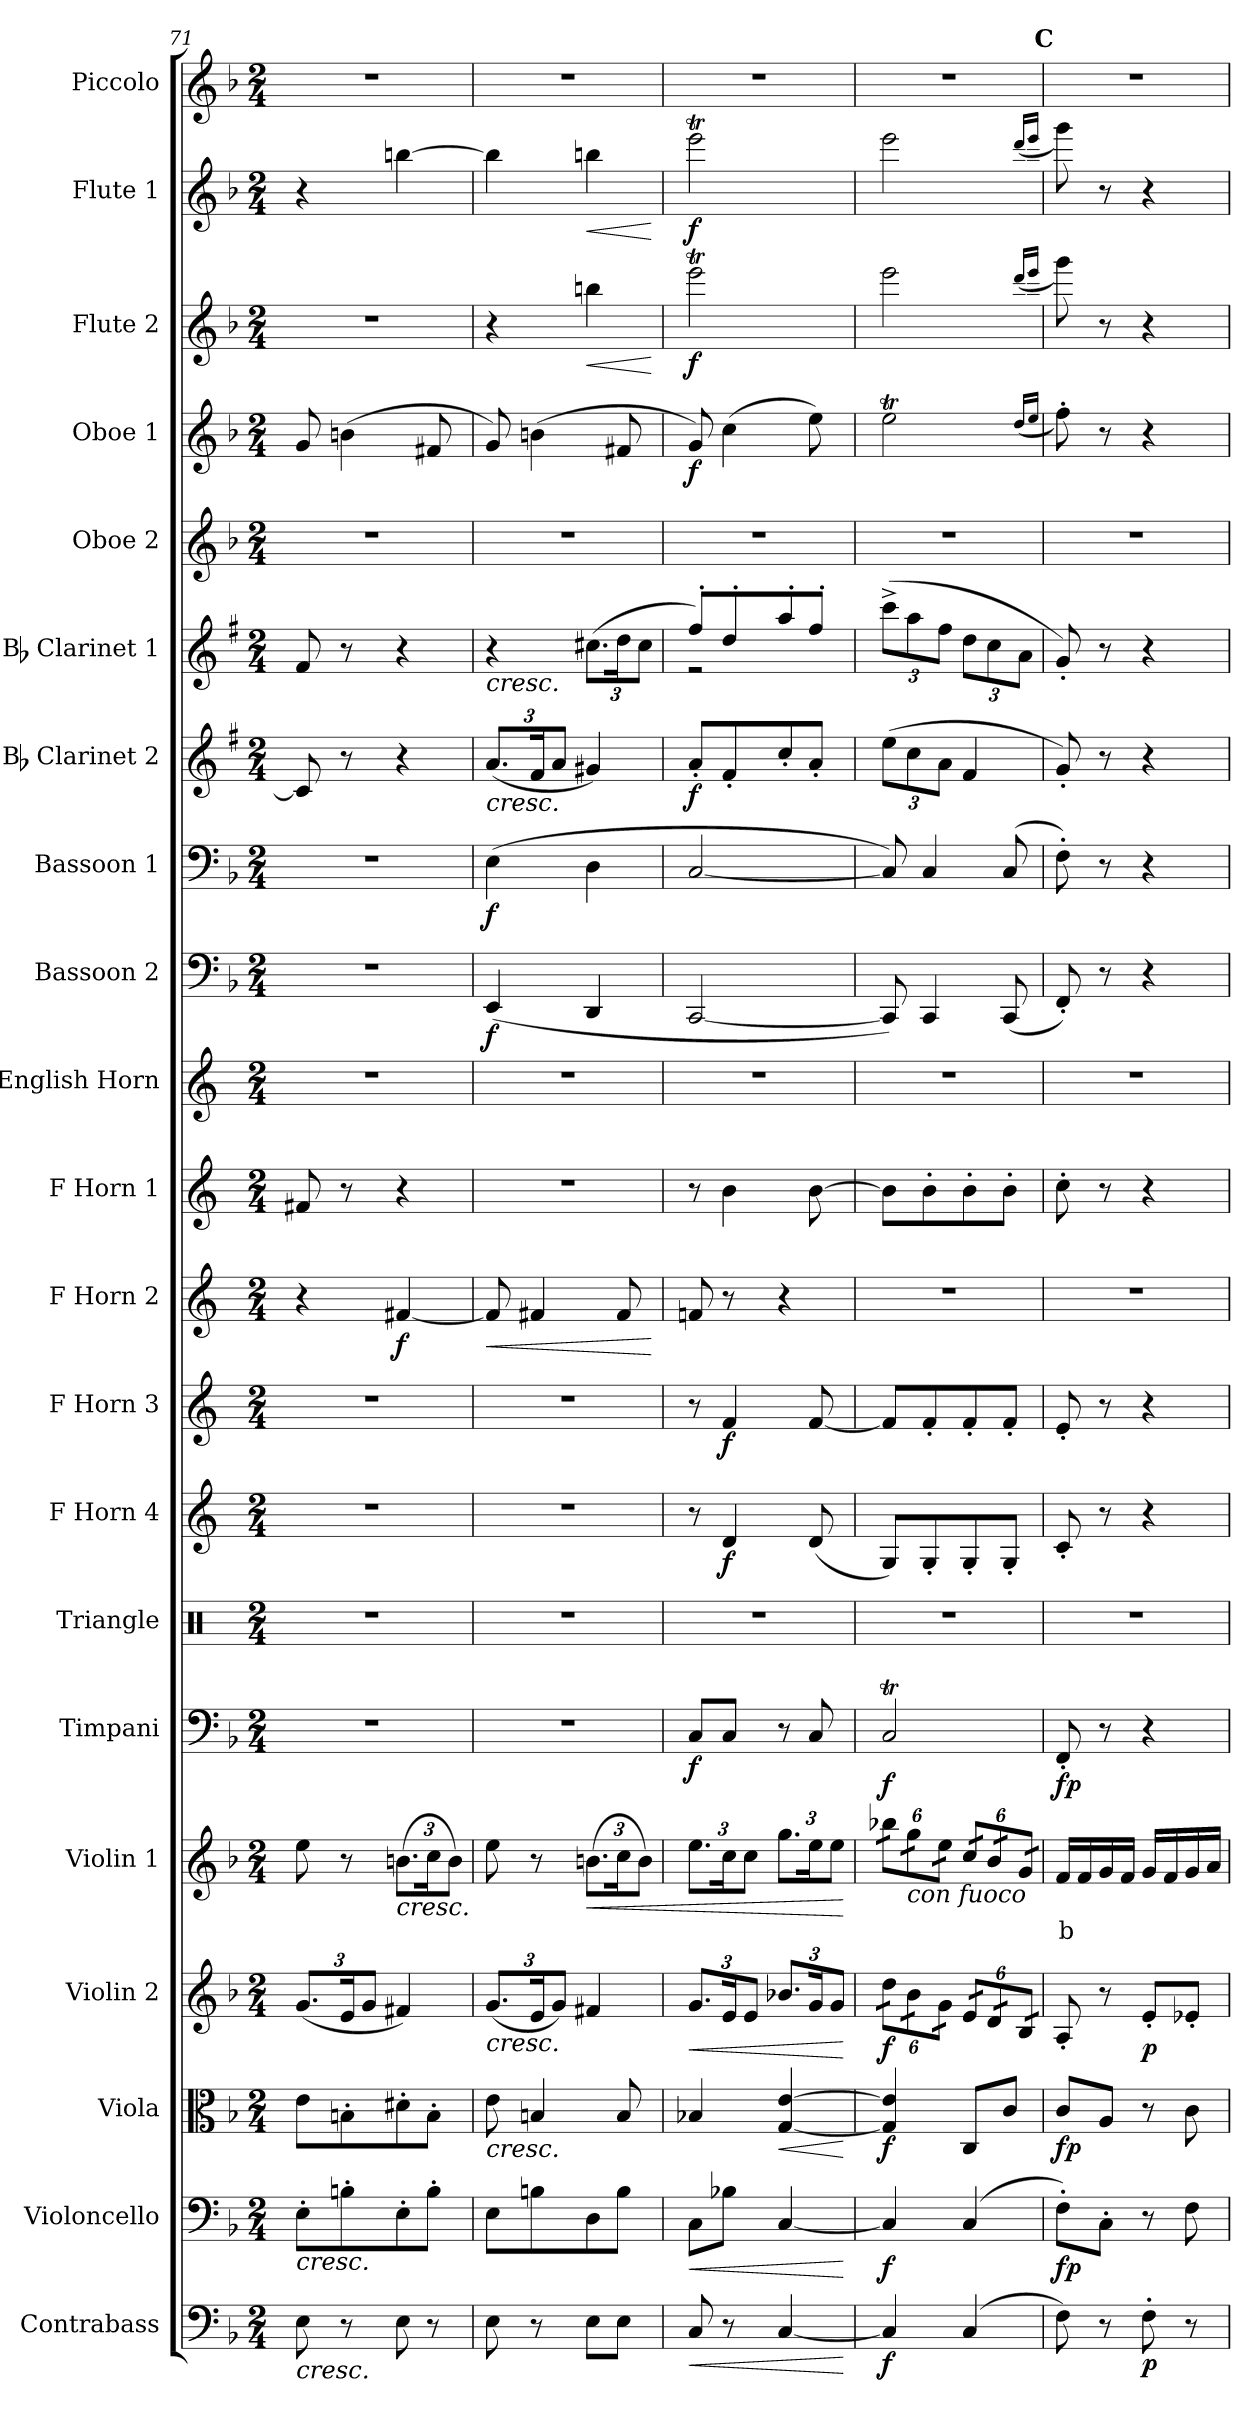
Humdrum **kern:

**kern	**dynam	**kern	**dynam	**kern	**dynam	**kern	**dynam	**kern	**text	**dynam	**kern	**dynam	**kern	**kern	**dynam	**kern	**dynam	**kern	**dynam	**kern	**kern	**kern	**dynam	**kern	**dynam	**kern	**dynam	**kern	**dynam	**kern	**kern	**dynam	**kern	**dynam	**kern	**dynam	**kern
*part21	*part21	*part20	*part20	*part19	*part19	*part18	*part18	*part17	*part17	*part17	*part16	*part16	*part15	*part14	*part14	*part13	*part13	*part12	*part12	*part11	*part10	*part9	*part9	*part8	*part8	*part7	*part7	*part6	*part6	*part5	*part4	*part4	*part3	*part3	*part2	*part2	*part1
*staff21	*staff21	*staff20	*staff20	*staff19	*staff19	*staff18	*staff18	*staff17	*staff17	*staff17	*staff16	*staff16	*staff15	*staff14	*staff14	*staff13	*staff13	*staff12	*staff12	*staff11	*staff10	*staff9	*staff9	*staff8	*staff8	*staff7	*staff7	*staff6	*staff6	*staff5	*staff4	*staff4	*staff3	*staff3	*staff2	*staff2	*staff1
*I"Contrabass	*	*I"Violoncello	*	*I"Viola	*	*I"Violin 2	*	*I"Violin 1	*	*	*I"Timpani	*	*I"Triangle	*I"F Horn 4	*	*I"F Horn 3	*	*I"F Horn 2	*	*I"F Horn 1	*I"English Horn	*I"Bassoon 2	*	*I"Bassoon 1	*	*I"Bb Clarinet 2	*	*I"Bb Clarinet 1	*	*I"Oboe 2	*I"Oboe 1	*	*I"Flute 2	*	*I"Flute 1	*	*I"Piccolo
*I'Cb	*	*I'Vc	*	*I'Vla	*	*I'Vln 2	*	*I'Vln 1	*	*	*I'Timp	*	*I'Tri	*I'Hn 4	*	*I'Hn 3	*	*I'Hn 2	*	*I'Hn 1	*I'E Hn	*I'Bsn 2	*	*I'Bsn 1	*	*I'Cl 2	*	*I'Cl 1	*	*I'Ob 2	*I'Ob 1	*	*I'Fl 2	*	*I'Fl 1	*	*I'Picc
*clefF4	*	*clefF4	*	*clefC3	*	*clefG2	*	*clefG2	*	*	*clefF4	*	*clefX	*clefG2	*	*clefG2	*	*clefG2	*	*clefG2	*clefG2	*clefF4	*	*clefF4	*	*clefG2	*	*clefG2	*	*clefG2	*clefG2	*	*clefG2	*	*clefG2	*	*clefG2
*ITrd7c12	*	*	*	*	*	*	*	*	*	*	*	*	*	*ITrd4c7	*	*ITrd4c7	*	*ITrd4c7	*	*ITrd4c7	*ITrd4c7	*	*	*	*	*ITrd1c2	*	*ITrd1c2	*	*	*	*	*	*	*	*	*ITrd-7c-12
*k[b-]	*	*k[b-]	*	*k[b-]	*	*k[b-]	*	*k[b-]	*	*	*k[b-]	*	*k[]	*k[b-]	*	*k[b-]	*	*k[b-]	*	*k[b-]	*k[b-]	*k[b-]	*	*k[b-]	*	*k[b-]	*	*k[b-]	*	*k[b-]	*k[b-]	*	*k[b-]	*	*k[b-]	*	*k[b-]
*M2/4	*	*M2/4	*	*M2/4	*	*M2/4	*	*M2/4	*	*	*M2/4	*	*M2/4	*M2/4	*	*M2/4	*	*M2/4	*	*M2/4	*M2/4	*M2/4	*	*M2/4	*	*M2/4	*	*M2/4	*	*M2/4	*M2/4	*	*M2/4	*	*M2/4	*	*M2/4
*	*	*	*	*	*	*Xbrackettup	*	*	*	*	*	*	*	*	*	*	*	*	*	*	*	*	*	*	*	*	*	*	*	*	*	*	*	*	*	*	*
=71	=71	=71	=71	=71	=71	=71	=71	=71	=71	=71	=71	=71	=71	=71	=71	=71	=71	=71	=71	=71	=71	=71	=71	=71	=71	=71	=71	=71	=71	=71	=71	=71	=71	=71	=71	=71	=71
!	!	!LO:TX:b:i:t=cresc.	!	!	!	!	!	!	!	!	!	!	!	!	!	!	!	!	!	!	!	!	!	!	!	!	!	!	!	!	!	!	!	!	!	!	!
!LO:TX:b:i:t=cresc.	!	!	!	!	!	!	!	!	!	!	!	!	!	!	!	!	!	!	!	!	!	!	!	!	!	!	!	!	!	!	!	!	!	!	!	!	!
8EE\	.	8E'\L	.	8e\L	.	(12.g/L	.	8ee\	.	.	2r	.	2r	2r	.	2r	.	4r	.	8Bn/	2r	2r	.	2r	.	8B/]	.	8e/	.	2r	8g/	.	2r	.	4r	.	2r
8r	.	8Bn'\	.	8Bn'\	.	24e/K	.	8r	.	.	.	.	.	.	.	.	.	.	.	8r	.	.	.	.	.	8r	.	8r	.	.	(4bn\	.	.	.	.	.	.
.	.	.	.	.	.	12g/J	.	.	.	.	.	.	.	.	.	.	.	.	.	.	.	.	.	.	.	.	.	.	.	.	.	.	.	.	.	.	.
!	!	!	!	!	!	!	!	!LO:TX:b:i:t=cresc.	!	!	!	!	!	!	!	!	!	!	!	!	!	!	!	!	!	!	!	!	!	!	!	!	!	!	!	!	!
!	!	!	!	!	!	!	!	!	!	!	!	!	!	!	!	!	!	!	!LO:DY:b	!	!	!	!	!	!	!	!	!	!	!	!	!	!	!	!	!	!
8EE\	.	8E'\	.	8d#X'\	.	4f#X/)	.	(12.bn\L	.	.	.	.	.	.	.	.	.	[4Bn/	f	4r	.	.	.	.	.	4r	.	4r	.	.	.	.	.	.	[4bbn\	.	.
8r	.	8B'\J	.	8B'\J	.	.	.	24cc\K	.	.	.	.	.	.	.	.	.	.	.	.	.	.	.	.	.	.	.	.	.	.	8f#X/	.	.	.	.	.	.
.	.	.	.	.	.	.	.	12b\J)	.	.	.	.	.	.	.	.	.	.	.	.	.	.	.	.	.	.	.	.	.	.	.	.	.	.	.	.	.
=72	=72	=72	=72	=72	=72	=72	=72	=72	=72	=72	=72	=72	=72	=72	=72	=72	=72	=72	=72	=72	=72	=72	=72	=72	=72	=72	=72	=72	=72	=72	=72	=72	=72	=72	=72	=72	=72
!	!	!	!	!	!	!	!	!	!	!	!	!	!	!	!	!	!	!	!LO:HP:b	!	!	!	!	!	!	!	!	!	!	!	!	!	!	!	!	!	!
*	*	*	*	*	*	*	*	*	*	*	*	*	*	*	*	*	*	*	*	*	*	*	*	*	*	*Xbrackettup	*	*	*	*	*	*	*	*	*	*	*
!	!	!	!	!	!	!	!	!	!	!	!	!	!	!	!	!	!	!	!	!	!	!	!	!	!	!	!	!LO:TX:b:i:t=cresc.	!	!	!	!	!	!	!	!	!
!	!	!	!	!	!	!	!	!	!	!	!	!	!	!	!	!	!	!	!	!	!	!	!	!	!	!LO:TX:b:i:t=cresc.	!	!	!	!	!	!	!	!	!	!	!
!	!	!	!	!	!	!LO:TX:b:i:t=cresc.	!	!	!	!	!	!	!	!	!	!	!	!	!	!	!	!	!	!	!	!	!	!	!	!	!	!	!	!	!	!	!
!	!	!	!	!LO:TX:b:i:t=cresc.	!	!	!	!	!	!	!	!	!	!	!	!	!	!	!	!	!	!	!	!	!	!	!	!	!	!	!	!	!	!	!	!	!
!	!	!	!	!	!	!	!	!	!	!	!	!	!	!	!	!	!	!	!	!	!	!	!LO:DY:b	!	!LO:DY:b	!	!	!	!	!	!	!	!	!	!	!	!
8EE\	.	8E\L	.	8e\	.	(12.g/L	.	8ee\	.	.	2r	.	2r	2r	.	2r	.	8B/]	<	2r	2r	(<4EE/	f	(<4E\	f	(12.g/L	.	4r	.	2r	8g/)	.	4r	.	4bb\]	.	2r
8r	.	8Bn\	.	4Bn/	.	24e/K	.	8r	.	.	.	.	.	.	.	.	.	4Bn/	.	.	.	.	.	.	.	24e/K	.	.	.	.	(4bn\	.	.	.	.	.	.
.	.	.	.	.	.	12g/J)	.	.	.	.	.	.	.	.	.	.	.	.	.	.	.	.	.	.	.	12g/J	.	.	.	.	.	.	.	.	.	.	.
!	!	!	!	!	!	!	!	!	!	!LO:HP:b	!	!	!	!	!	!	!	!	!	!	!	!	!	!	!	!	!	!	!	!	!	!	!	!LO:HP:b	!	!LO:HP:b	!
8EE\L	.	8D\	.	.	.	4f#X/	.	(12.bn\L	.	<	.	.	.	.	.	.	.	.	.	.	.	4DD/	.	4D\	.	4f#X/)	.	(12.bn\L	.	.	.	.	4bbn\	<	4bbn\	<	.
8EE\J	.	8B\J	.	8B/	.	.	.	24cc\K	.	.	.	.	.	.	.	.	.	8B/	.	.	.	.	.	.	.	.	.	24cc\K	.	.	8f#X/	.	.	.	.	.	.
.	.	.	.	.	.	.	.	12b\J)	.	.	.	.	.	.	.	.	.	.	.	.	.	.	.	.	.	.	.	12b\J	.	.	.	.	.	.	.	.	.
.	.	.	.	.	.	.	.	.	.	.	.	.	.	.	.	.	.	.	[	.	.	.	.	.	.	.	.	.	.	.	.	.	.	[	.	[	.
=73	=73	=73	=73	=73	=73	=73	=73	=73	=73	=73	=73	=73	=73	=73	=73	=73	=73	=73	=73	=73	=73	=73	=73	=73	=73	=73	=73	=73	=73	=73	=73	=73	=73	=73	=73	=73	=73
!	!LO:HP:b	!	!LO:HP:b	!	!	!	!LO:HP:b	!	!	!	!	!	!	!	!	!	!	!	!	!	!	!	!	!	!	!	!	!	!	!	!	!	!	!	!	!	!
*	*	*	*	*	*	*	*	*Xbrackettup	*	*	*	*	*	*	*	*	*	*	*	*	*	*	*	*	*	*	*	*	*	*	*	*	*	*	*	*	*
*	*	*	*	*	*	*	*	*	*	*	*	*	*	*	*	*	*	*	*	*	*	*	*	*	*	*	*	*^	*	*	*	*	*	*	*	*	*
!	!	!	!	!	!	!	!	!	!	!	!	!LO:DY:b	!	!	!	!	!	!	!	!	!	!	!	!	!	!	!LO:DY:b	!	!	!LO:DY:b	!	!	!LO:DY:b	!	!LO:DY:b	!	!LO:DY:b	!
8CC/	<	8C\L	<	4B-X/	.	12.g/L	<	12.ee\L	.	.	8C/L	f	2r	8r	.	8r	.	8B-X/	.	8r	2r	[2CC/	.	[2C/	.	8g'/L	f	8ee'/L)	2r	f	2r	8g/)	f	2eeet\	f	2eeet\	f	2r
!	!	!	!	!	!	!	!	!	!	!	!	!	!	!	!LO:DY:b	!	!LO:DY:b	!	!	!	!	!	!	!	!	!	!	!	!	!	!	!	!	!	!	!	!	!
8r	.	8B-X\J	.	.	.	24e/K	.	24cc\K	.	.	8C/J	.	.	4G/	f	4B-/	f	8r	.	4e\	.	.	.	.	.	8e'/	.	8cc'/	.	.	.	(4cc\	.	.	.	.	.	.
.	.	.	.	.	.	12e/J	.	12cc\J	.	.	.	.	.	.	.	.	.	.	.	.	.	.	.	.	.	.	.	.	.	.	.	.	.	.	.	.	.	.
!	!	!	!	!	!LO:HP:b	!	!	!	!	!	!	!	!	!	!	!	!	!	!	!	!	!	!	!	!	!	!	!	!	!	!	!	!	!	!	!	!	!
[4CC/	.	[4C/	.	[4G/ [4e/	<	12.b-X/L	.	12.gg\L	.	.	8r	.	.	.	.	.	.	4r	.	.	.	.	.	.	.	8b-'/	.	8gg'/	.	.	.	.	.	.	.	.	.	.
.	.	.	.	.	.	24g/K	.	24ee\K	.	.	8C/	.	.	(8G/	.	[8B-/	.	.	.	[8e\	.	.	.	.	.	8g'/J	.	8ee'/J	.	.	.	8ee\)	.	.	.	.	.	.
.	.	.	.	.	.	12g/J	.	12ee\J	.	.	.	.	.	.	.	.	.	.	.	.	.	.	.	.	.	.	.	.	.	.	.	.	.	.	.	.	.	.
*	*	*	*	*	*	*	*	*	*	*	*	*	*	*	*	*	*	*	*	*	*	*	*	*	*	*	*	*v	*v	*	*	*	*	*	*	*	*	*
.	[	.	[	.	[	.	[	.	.	[	.	.	.	.	.	.	.	.	.	.	.	.	.	.	.	.	.	.	.	.	.	.	.	.	.	.	.
=74	=74	=74	=74	=74	=74	=74	=74	=74	=74	=74	=74	=74	=74	=74	=74	=74	=74	=74	=74	=74	=74	=74	=74	=74	=74	=74	=74	=74	=74	=74	=74	=74	=74	=74	=74	=74	=74
*	*	*	*	*	*	*	*	*brackettup	*	*	*	*	*	*	*	*	*	*	*	*	*	*	*	*	*	*	*	*Xbrackettup	*	*	*	*	*	*	*	*	*
!	!LO:DY:b	!	!LO:DY:b	!	!LO:DY:b	!	!LO:DY:b	!	!	!LO:DY:b	!	!	!	!	!	!	!	!	!	!	!	!	!	!	!	!	!	!	!	!	!	!	!	!	!	!	!
*	*	*	*	*	*	*tremolo	*	*	*	*	*	*	*	*	*	*	*	*	*	*	*	*	*	*	*	*	*	*	*	*	*	*	*	*	*	*	*
*	*	*	*	*	*	*	*	*tremolo	*	*	*	*	*	*	*	*	*	*	*	*	*	*	*	*	*	*	*	*	*	*	*	*	*	*	*	*	*
4CC/]	f	4C/]	f	4G/] 4e/]	f	24dd\LL	f	24bb-X\LL	.	f	2CT/	.	2r	8C/L)	.	8B-/L]	.	2r	.	8e\L]	2r	8CC/])	.	8C/])	.	(12dd\L	.	(12bb-^\L	.	2r	2eet\	.	2eeeTTT\	.	2eeeTTT\	.	2r
.	.	.	.	.	.	24dd\	.	24bb-X\	.	.	.	.	.	.	.	.	.	.	.	.	.	.	.	.	.	.	.	.	.	.	.	.	.	.	.	.	.
!	!	!	!	!	!	!	!	!LO:TX:b:i:t=con fuoco	!	!	!	!	!	!	!	!	!	!	!	!	!	!	!	!	!	!	!	!	!	!	!	!	!	!	!	!	!
.	.	.	.	.	.	24b-\	.	24gg\	.	.	.	.	.	.	.	.	.	.	.	.	.	.	.	.	.	12b-\	.	12gg\	.	.	.	.	.	.	.	.	.
.	.	.	.	.	.	24b-\	.	24gg\	.	.	.	.	.	8C'/	.	8B-'/	.	.	.	8e'\	.	4CC/	.	4C/	.	.	.	.	.	.	.	.	.	.	.	.	.
.	.	.	.	.	.	24g\	.	24ee\	.	.	.	.	.	.	.	.	.	.	.	.	.	.	.	.	.	12g\J	.	12ee\J	.	.	.	.	.	.	.	.	.
.	.	.	.	.	.	24g\JJ	.	24ee\JJ	.	.	.	.	.	.	.	.	.	.	.	.	.	.	.	.	.	.	.	.	.	.	.	.	.	.	.	.	.
(>4CC/	.	(>4C/	.	8C/L	.	24e/LL	.	24cc/LL	.	.	.	.	.	8C'/	.	8B-'/	.	.	.	8e'\	.	.	.	.	.	4e/	.	12cc\L	.	.	.	.	.	.	.	.	.
.	.	.	.	.	.	24e/	.	24cc/	.	.	.	.	.	.	.	.	.	.	.	.	.	.	.	.	.	.	.	.	.	.	.	.	.	.	.	.	.
.	.	.	.	.	.	24d/	.	24b-/	.	.	.	.	.	.	.	.	.	.	.	.	.	.	.	.	.	.	.	12b-\	.	.	.	.	.	.	.	.	.
.	.	.	.	8c/J	.	24d/	.	24b-/	.	.	.	.	.	8C'/J	.	8B-'/J	.	.	.	8e'\J	.	(8CC/	.	(8C/	.	.	.	.	.	.	.	.	.	.	.	.	.
.	.	.	.	.	.	24B-/	.	24g/	.	.	.	.	.	.	.	.	.	.	.	.	.	.	.	.	.	.	.	12g\J	.	.	.	.	.	.	.	.	.
.	.	.	.	.	.	24B-/JJ	.	24g/JJ	.	.	.	.	.	.	.	.	.	.	.	.	.	.	.	.	.	.	.	.	.	.	.	.	.	.	.	.	.
*	*	*	*	*	*	*	*	*Xtremolo	*	*	*	*	*	*	*	*	*	*	*	*	*	*	*	*	*	*	*	*	*	*	*	*	*	*	*	*	*
*	*	*	*	*	*	*Xtremolo	*	*	*	*	*	*	*	*	*	*	*	*	*	*	*	*	*	*	*	*	*	*	*	*	*	*	*	*	*	*	*
.	.	.	.	.	.	.	.	.	.	.	.	.	.	.	.	.	.	.	.	.	.	.	.	.	.	.	.	.	.	.	(>16qdd/LL	.	(>16qddd/LL	.	(>16qddd/LL	.	.
.	.	.	.	.	.	.	.	.	.	.	.	.	.	.	.	.	.	.	.	.	.	.	.	.	.	.	.	.	.	.	16qee/JJ	.	16qeee/JJ	.	16qeee/JJ	.	.
!!LO:REH:place=s1:a:B:enc=none:fs=18:t=C
=75	=75	=75	=75	=75	=75	=75	=75	=75	=75	=75	=75	=75	=75	=75	=75	=75	=75	=75	=75	=75	=75	=75	=75	=75	=75	=75	=75	=75	=75	=75	=75	=75	=75	=75	=75	=75	=75
!	!	!	!LO:DY:b	!	!LO:DY:b	!	!	!	!LO:LY:b:color=#FF0000	!LO:DY:b	!	!	!	!	!	!	!	!	!	!	!	!	!	!	!	!	!	!	!	!	!	!	!	!	!	!	!
8FF\)	.	8F'\L)	fp	8c/L	fp	8A'/	.	16f/LL	b	fp	8FF'/	.	2r	8F'/	.	8A'/	.	2r	.	8f'\	2r	8FF'/)	.	8F'\)	.	8f'/)	.	8f'/)	.	2r	8ff'\)	.	8ggg\)	.	8ggg\)	.	2r
.	.	.	.	.	.	.	.	16f/	.	.	.	.	.	.	.	.	.	.	.	.	.	.	.	.	.	.	.	.	.	.	.	.	.	.	.	.	.
8r	.	8C'\J	.	8A/J	.	8r	.	16g/	.	.	8r	.	.	8r	.	8r	.	.	.	8r	.	8r	.	8r	.	8r	.	8r	.	.	8r	.	8r	.	8r	.	.
.	.	.	.	.	.	.	.	16f/JJ	.	.	.	.	.	.	.	.	.	.	.	.	.	.	.	.	.	.	.	.	.	.	.	.	.	.	.	.	.
!	!LO:DY:b	!	!	!	!	!	!LO:DY:b	!	!	!	!	!	!	!	!	!	!	!	!	!	!	!	!	!	!	!	!	!	!	!	!	!	!	!	!	!	!
8FF'\	p	8r	.	8r	.	8e'/L	p	16g/LL	.	.	4r	.	.	4r	.	4r	.	.	.	4r	.	4r	.	4r	.	4r	.	4r	.	.	4r	.	4r	.	4r	.	.
.	.	.	.	.	.	.	.	16f/	.	.	.	.	.	.	.	.	.	.	.	.	.	.	.	.	.	.	.	.	.	.	.	.	.	.	.	.	.
8r	.	8F\	.	8c\	.	8e-X'/J	.	16g/	.	.	.	.	.	.	.	.	.	.	.	.	.	.	.	.	.	.	.	.	.	.	.	.	.	.	.	.	.
.	.	.	.	.	.	.	.	16a/JJ	.	.	.	.	.	.	.	.	.	.	.	.	.	.	.	.	.	.	.	.	.	.	.	.	.	.	.	.	.
=	=	=	=	=	=	=	=	=	=	=	=	=	=	=	=	=	=	=	=	=	=	=	=	=	=	=	=	=	=	=	=	=	=	=	=	=	=
*-	*-	*-	*-	*-	*-	*-	*-	*-	*-	*-	*-	*-	*-	*-	*-	*-	*-	*-	*-	*-	*-	*-	*-	*-	*-	*-	*-	*-	*-	*-	*-	*-	*-	*-	*-	*-	*-
